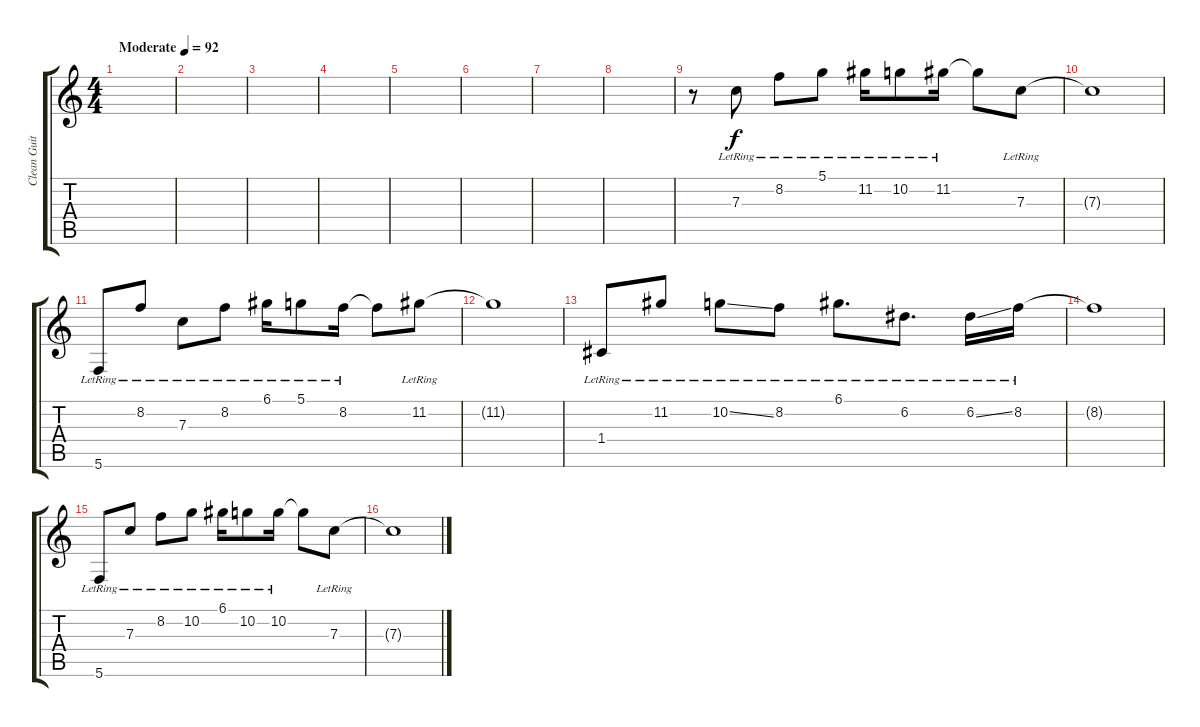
\track ("Clean Guitar" "Clean Guit") {instrument electricguitarclean}
\staff {score tabs}
\tuning (D4 A3 F3 C3 G2 C2) {hide}
\ts (4 4)
\tempo (92 "Moderate")
\clef g2
\ks c
|
|
|
|
|
|
|
|
r.8 7.3{lr}.8{volume 16 instrument electricguitarjazz} 8.2{lr}.8 5.1{lr}.8 11.2{lr}.16 10.2{lr}.8 11.2{lr}.16 11.2{t}.8 7.3{lr}.8 |
7.3{t}.1 |
5.6{lr}.8 8.2{lr}.8 7.3{lr}.8 8.2{lr}.8 6.1{lr}.16 5.1{lr}.8 8.2{lr}.16 8.2{t}.8 11.2{lr}.8 |
11.2{t}.1 |
1.4{lr}.8 11.2{lr}.8 10.2{ss lr}.8 8.2{lr}.8 6.1{lr}.8{d} 6.2{lr}.8{d} 6.2{ss lr}.16 8.2{lr}.16 |
8.2{t}.1 |
5.6{lr}.8 7.3{lr}.8 8.2{lr}.8 10.2{lr}.8 6.1{lr}.16 10.2{lr}.8 10.2{lr}.16 10.2{t}.8 7.3{lr}.8 |
7.3{t}.1
